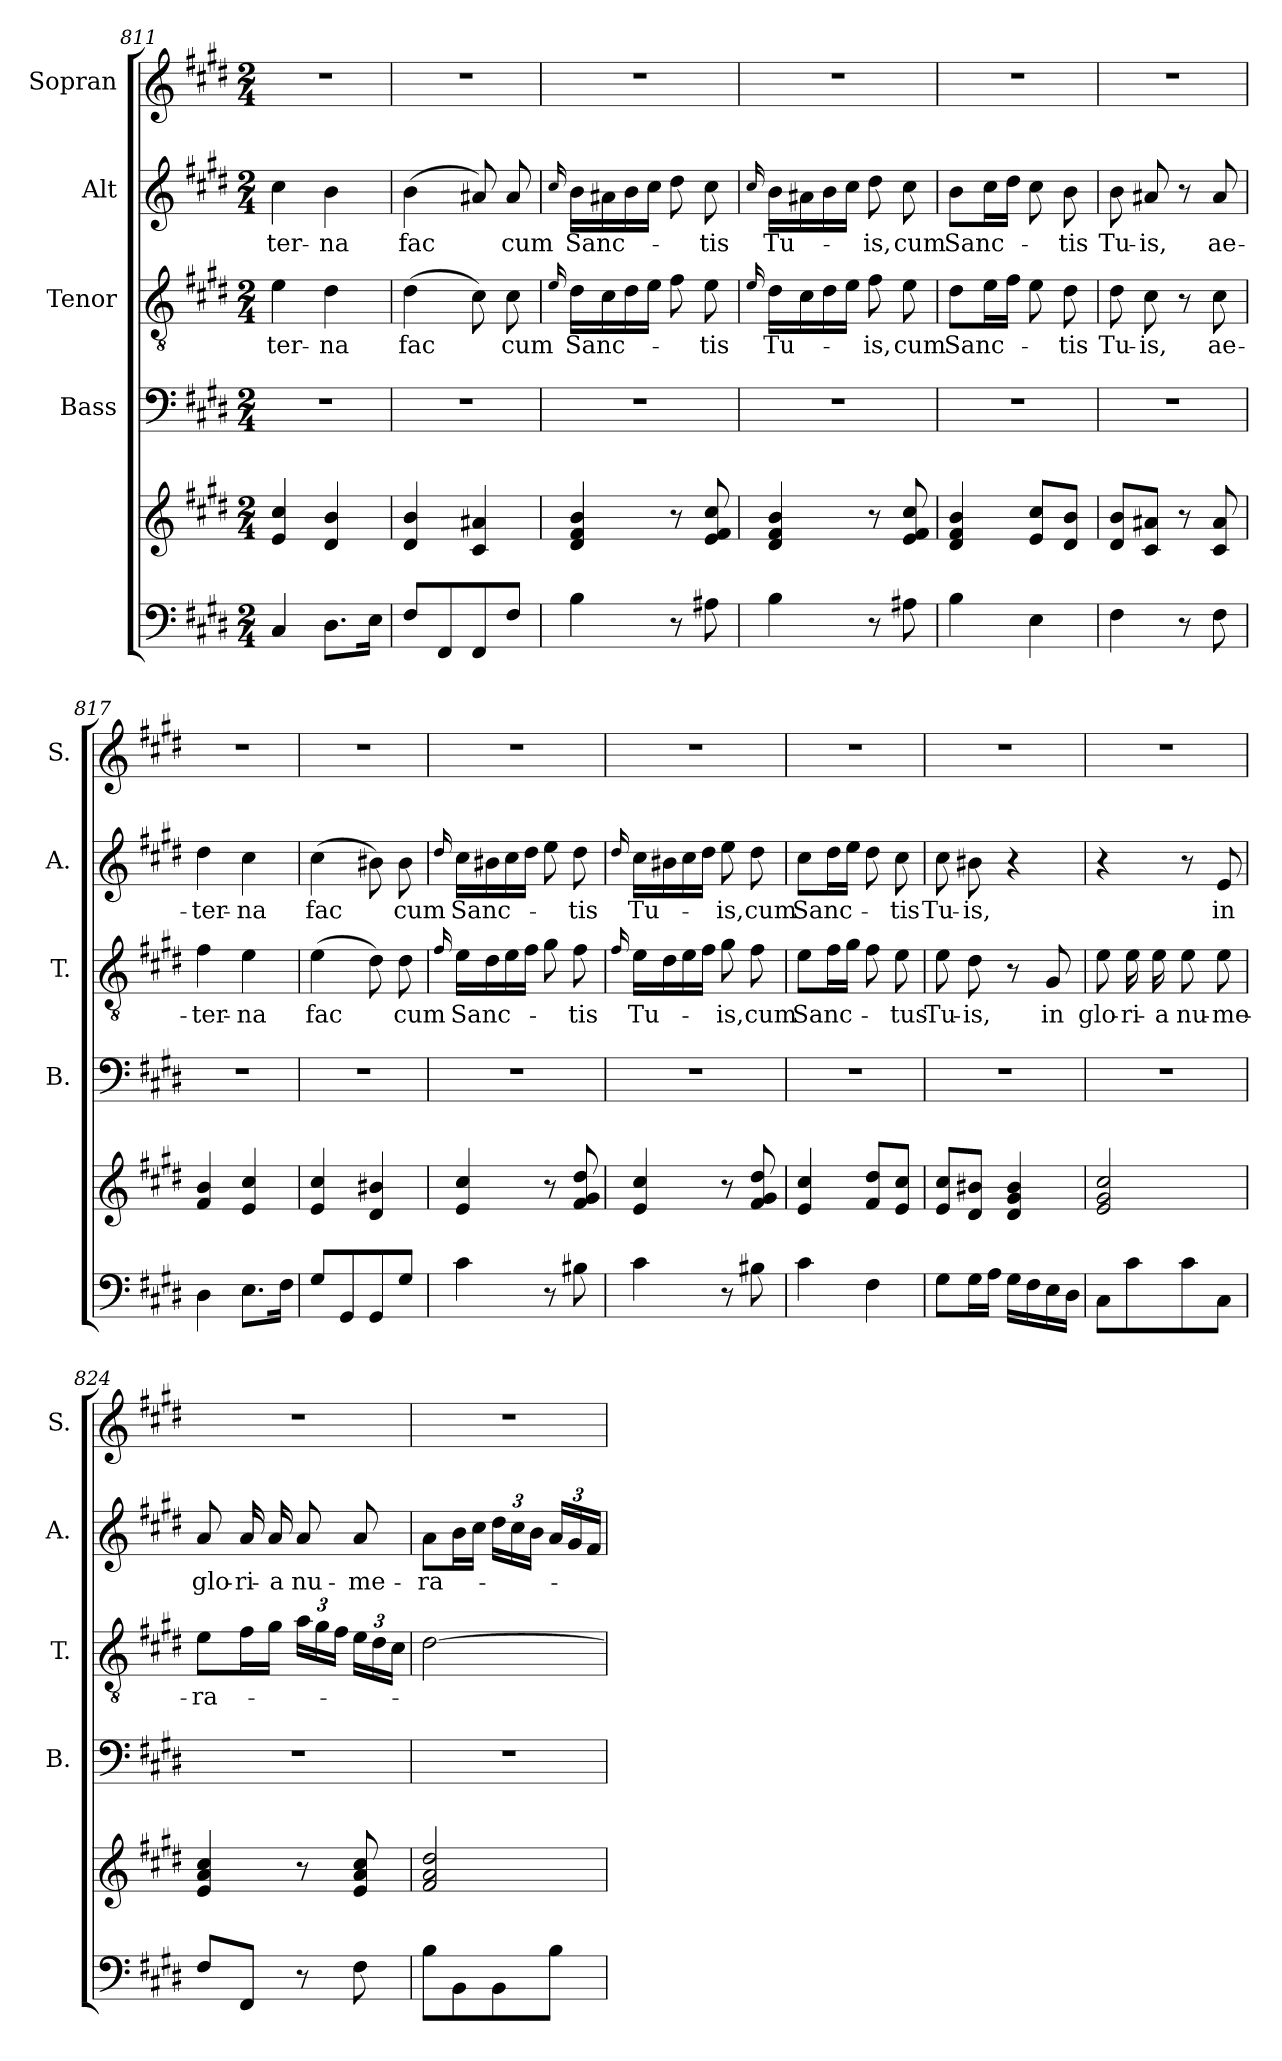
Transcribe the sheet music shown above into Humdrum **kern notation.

**kern	**kern	**kern	**kern	**text	**kern	**text	**kern
*part5	*part5	*part4	*part3	*part3	*part2	*part2	*part1
*staff6	*staff5	*staff4	*staff3	*staff3	*staff2	*staff2	*staff1
*	*	*I"Bass	*I"Tenor	*	*I"Alt	*	*I"Sopran
*	*	*I'B.	*I'T.	*	*I'A.	*	*I'S.
!!LO:LB:g=z
*clefF4	*clefG2	*clefF4	*clefGv2	*	*clefG2	*	*clefG2
*k[f#c#g#d#]	*k[f#c#g#d#]	*k[f#c#g#d#]	*k[f#c#g#d#]	*	*k[f#c#g#d#]	*	*k[f#c#g#d#]
*E:	*E:	*E:	*E:	*	*E:	*	*E:
*M2/4	*M2/4	*M2/4	*M2/4	*	*M2/4	*	*M2/4
=811	=811	=811	=811	=811	=811	=811	=811
!	!	!	!	!LO:LY:b	!	!LO:LY:b	!
4C#/	4e/ 4cc#/	2r	4e\	-ter-	4cc#\	-ter-	2r
!	!	!	!	!LO:LY:b	!	!LO:LY:b	!
8.D#\L	4d#/ 4b/	.	4d#\	-na	4b\	-na	.
16E\Jk	.	.	.	.	.	.	.
=812	=812	=812	=812	=812	=812	=812	=812
!	!	!	!	!LO:LY:b	!	!LO:LY:b	!
8F#/L	4d#/ 4b/	2r	(>4d#\	fac	(>4b\	fac	2r
8FF#/	.	.	.	.	.	.	.
8FF#/	4c#/ 4a#X/	.	8c#\)	.	8a#X/)	.	.
!	!	!	!	!LO:LY:b	!	!LO:LY:b	!
8F#/J	.	.	8c#\	cum	8a#/	cum	.
=813	=813	=813	=813	=813	=813	=813	=813
.	.	.	16qqe/	.	16qqcc#/	.	.
!	!	!	!	!LO:LY:b	!	!LO:LY:b	!
4B\	4d#/ 4f#/ 4b/	2r	16d#\LL	Sanc-	16b\LL	Sanc-	2r
.	.	.	16c#\	.	16a#X\	.	.
.	.	.	16d#\	.	16b\	.	.
.	.	.	16e\JJ	.	16cc#\JJ	.	.
8r	8r	.	8f#\	.	8dd#\	.	.
!	!	!	!	!LO:LY:b	!	!LO:LY:b	!
8A#X\	8e/ 8f#/ 8cc#/	.	8e\	-tis	8cc#\	-tis	.
=814	=814	=814	=814	=814	=814	=814	=814
.	.	.	16qqe/	.	16qqcc#/	.	.
!	!	!	!	!LO:LY:b	!	!LO:LY:b	!
4B\	4d#/ 4f#/ 4b/	2r	16d#\LL	Tu-	16b\LL	Tu-	2r
.	.	.	16c#\	.	16a#X\	.	.
.	.	.	16d#\	.	16b\	.	.
.	.	.	16e\JJ	.	16cc#\JJ	.	.
!	!	!	!	!LO:LY:b	!	!LO:LY:b	!
8r	8r	.	8f#\	-is,	8dd#\	-is,	.
!	!	!	!	!LO:LY:b	!	!LO:LY:b	!
8A#X\	8e/ 8f#/ 8cc#/	.	8e\	cum	8cc#\	cum	.
=815	=815	=815	=815	=815	=815	=815	=815
!	!	!	!	!LO:LY:b	!	!LO:LY:b	!
4B\	4d#/ 4f#/ 4b/	2r	8d#\L	Sanc-	8b\L	Sanc-	2r
.	.	.	16e\L	.	16cc#\L	.	.
.	.	.	16f#\JJ	.	16dd#\JJ	.	.
4E\	8e/ 8cc#/L	.	8e\	.	8cc#\	.	.
!	!	!	!	!LO:LY:b	!	!LO:LY:b	!
.	8d#/ 8b/J	.	8d#\	-tis	8b\	-tis	.
=816	=816	=816	=816	=816	=816	=816	=816
!	!	!	!	!LO:LY:b	!	!LO:LY:b	!
4F#\	8d#/ 8b/L	2r	8d#\	Tu-	8b\	Tu-	2r
!	!	!	!	!LO:LY:b	!	!LO:LY:b	!
.	8c#/ 8a#X/J	.	8c#\	-is,	8a#X/	-is,	.
8r	8r	.	8r	.	8r	.	.
!	!	!	!	!LO:LY:b	!	!LO:LY:b	!
8F#\	8c#/ 8a#/	.	8c#\	ae-	8a#/	ae-	.
=817	=817	=817	=817	=817	=817	=817	=817
!	!	!	!	!LO:LY:b	!	!LO:LY:b	!
4D#\	4f#/ 4b/	2r	4f#\	-ter-	4dd#\	-ter-	2r
!	!	!	!	!LO:LY:b	!	!LO:LY:b	!
8.E\L	4e/ 4cc#/	.	4e\	-na	4cc#\	-na	.
16F#\Jk	.	.	.	.	.	.	.
=818	=818	=818	=818	=818	=818	=818	=818
!	!	!	!	!LO:LY:b	!	!LO:LY:b	!
8G#/L	4e/ 4cc#/	2r	(>4e\	fac	(>4cc#\	fac	2r
8GG#/	.	.	.	.	.	.	.
8GG#/	4d#/ 4b#X/	.	8d#\)	.	8b#X\)	.	.
!	!	!	!	!LO:LY:b	!	!LO:LY:b	!
8G#/J	.	.	8d#\	cum	8b#\	cum	.
!!LO:PB:g=z
=819	=819	=819	=819	=819	=819	=819	=819
.	.	.	16qqf#/	.	16qqdd#/	.	.
!	!	!	!	!LO:LY:b	!	!LO:LY:b	!
4c#\	4e/ 4cc#/	2r	16e\LL	Sanc-	16cc#\LL	Sanc-	2r
.	.	.	16d#\	.	16b#X\	.	.
.	.	.	16e\	.	16cc#\	.	.
.	.	.	16f#\JJ	.	16dd#\JJ	.	.
8r	8r	.	8g#\	.	8ee\	.	.
!	!	!	!	!LO:LY:b	!	!LO:LY:b	!
8B#X\	8f#/ 8g#/ 8dd#/	.	8f#\	-tis	8dd#\	-tis	.
=820	=820	=820	=820	=820	=820	=820	=820
.	.	.	16qqf#/	.	16qqdd#/	.	.
!	!	!	!	!LO:LY:b	!	!LO:LY:b	!
4c#\	4e/ 4cc#/	2r	16e\LL	Tu-	16cc#\LL	Tu-	2r
.	.	.	16d#\	.	16b#X\	.	.
.	.	.	16e\	.	16cc#\	.	.
.	.	.	16f#\JJ	.	16dd#\JJ	.	.
!	!	!	!	!LO:LY:b	!	!LO:LY:b	!
8r	8r	.	8g#\	-is,	8ee\	-is,	.
!	!	!	!	!LO:LY:b	!	!LO:LY:b	!
8B#X\	8f#/ 8g#/ 8dd#/	.	8f#\	cum	8dd#\	cum	.
=821	=821	=821	=821	=821	=821	=821	=821
!	!	!	!	!LO:LY:b	!	!LO:LY:b	!
4c#\	4e/ 4cc#/	2r	8e\L	Sanc-	8cc#\L	Sanc-	2r
.	.	.	16f#\L	.	16dd#\L	.	.
.	.	.	16g#\JJ	.	16ee\JJ	.	.
4F#\	8f#/ 8dd#/L	.	8f#\	.	8dd#\	.	.
!	!	!	!	!LO:LY:b	!	!LO:LY:b	!
.	8e/ 8cc#/J	.	8e\	-tus	8cc#\	-tis	.
=822	=822	=822	=822	=822	=822	=822	=822
!	!	!	!	!LO:LY:b	!	!LO:LY:b	!
8G#\L	8e/ 8cc#/L	2r	8e\	Tu-	8cc#\	Tu-	2r
!	!	!	!	!LO:LY:b	!	!LO:LY:b	!
16G#\L	8d#/ 8b#X/J	.	8d#\	-is,	8b#X\	-is,	.
16A\JJ	.	.	.	.	.	.	.
16G#\LL	4d#/ 4g#/ 4b#/	.	8r	.	4r	.	.
16F#\	.	.	.	.	.	.	.
!	!	!	!	!LO:LY:b	!	!	!
16E\	.	.	8G#/	in	.	.	.
16D#\JJ	.	.	.	.	.	.	.
=823	=823	=823	=823	=823	=823	=823	=823
!	!	!	!	!LO:LY:b	!	!	!
8C#\L	2e/ 2g#/ 2cc#/	2r	8e\	glo-	4r	.	2r
!	!	!	!	!LO:LY:b	!	!	!
8c#\	.	.	16e\	-ri-	.	.	.
!	!	!	!	!LO:LY:b	!	!	!
.	.	.	16e\	-a	.	.	.
!	!	!	!	!LO:LY:b	!	!	!
8c#\	.	.	8e\	nu-	8r	.	.
!	!	!	!	!LO:LY:b	!	!LO:LY:b	!
8C#\J	.	.	8e\	-me-	8e/	in	.
=824	=824	=824	=824	=824	=824	=824	=824
!	!	!	!	!LO:LY:b	!	!LO:LY:b	!
8F#/L	4e/ 4a/ 4cc#/	2r	8e\L	-ra-	8a/	glo-	2r
!	!	!	!	!	!	!LO:LY:b	!
8FF#/J	.	.	16f#\L	.	16a/	-ri-	.
!	!	!	!	!	!	!LO:LY:b	!
.	.	.	16g#\JJ	.	16a/	-a	.
!	!	!	!	!	!	!LO:LY:b	!
8r	8r	.	24a\LL	.	8a/	nu-	.
.	.	.	24g#\	.	.	.	.
.	.	.	24f#\JJ	.	.	.	.
!	!	!	!	!	!	!LO:LY:b	!
8F#\	8e/ 8a/ 8cc#/	.	24e\LL	.	8a/	-me-	.
.	.	.	24d#\	.	.	.	.
.	.	.	24c#\JJ	.	.	.	.
=825	=825	=825	=825	=825	=825	=825	=825
!	!	!	!	!	!	!LO:LY:b	!
8B\L	2f#/ 2a/ 2dd#/	2r	[2d#\	.	8a\L	-ra-	2r
8BB\	.	.	.	.	16b\L	.	.
.	.	.	.	.	16cc#\JJ	.	.
8BB\	.	.	.	.	24dd#\LL	.	.
.	.	.	.	.	24cc#\	.	.
.	.	.	.	.	24b\JJ	.	.
8B\J	.	.	.	.	24a/LL	.	.
.	.	.	.	.	24g#/	.	.
.	.	.	.	.	24f#/JJ	.	.
=	=	=	=	=	=	=	=
*-	*-	*-	*-	*-	*-	*-	*-
